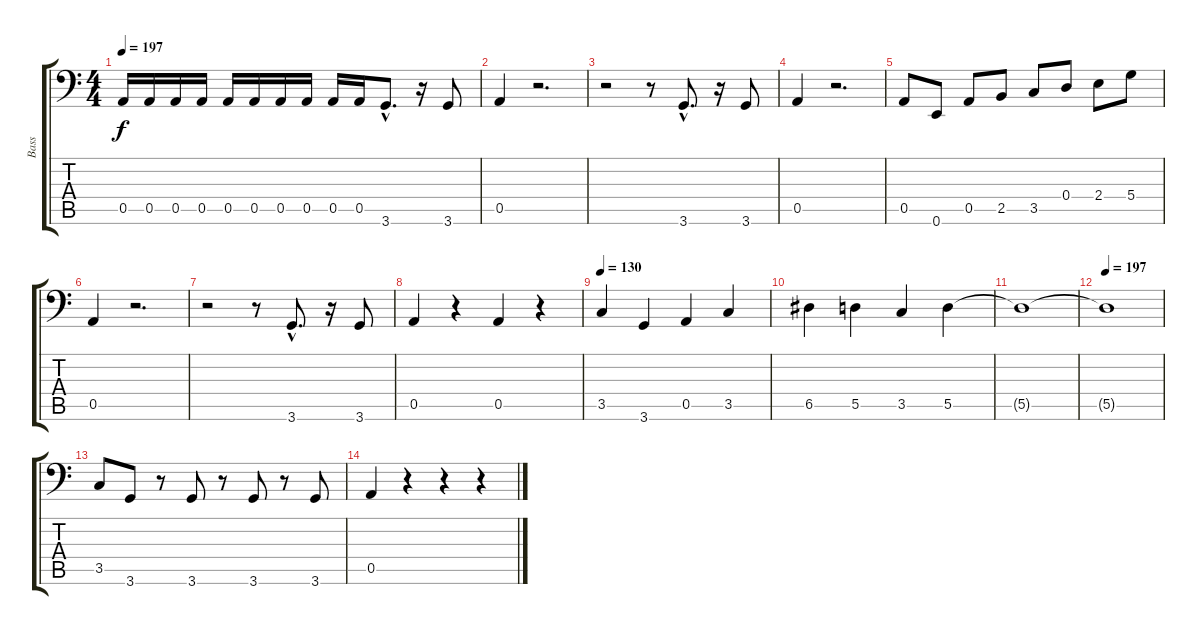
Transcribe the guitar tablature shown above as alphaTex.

\track ("Bass" "Bass") {instrument electricbasspick}
\staff {score tabs}
\tuning (E3 B2 G2 D2 A1 E1) {hide}
\ts (4 4)
\tempo 197
\clef f4
\ks c
0.5.16{dy f} 0.5.16 0.5.16 0.5.16 0.5.16 0.5.16 0.5.16 0.5.16 0.5.16 0.5.16 3.6{hac}.8{d} r.16 3.6.8 |
0.5.4 r.2{d} |
r.2 r.8 3.6{hac}.8{d} r.16 3.6.8 |
0.5.4 r.2{d} |
0.5.8 0.6.8 0.5.8 2.5.8 3.5.8 0.4.8 2.4.8 5.4.8 |
0.5.4 r.2{d} |
r.2 r.8 3.6{hac}.8{d} r.16 3.6.8 |
0.5.4 r.4 0.5.4 r.4 |
\tempo 130
3.5.4 3.6.4 0.5.4 3.5.4 |
6.5.4 5.5.4 3.5.4 5.5.4 |
5.5{t}.1 |
\tempo 197
5.5{t}.1 |
3.5.8 3.6.8 r.8 3.6.8 r.8 3.6.8 r.8 3.6.8 |
0.5.4 r.4 r.4 r.4
